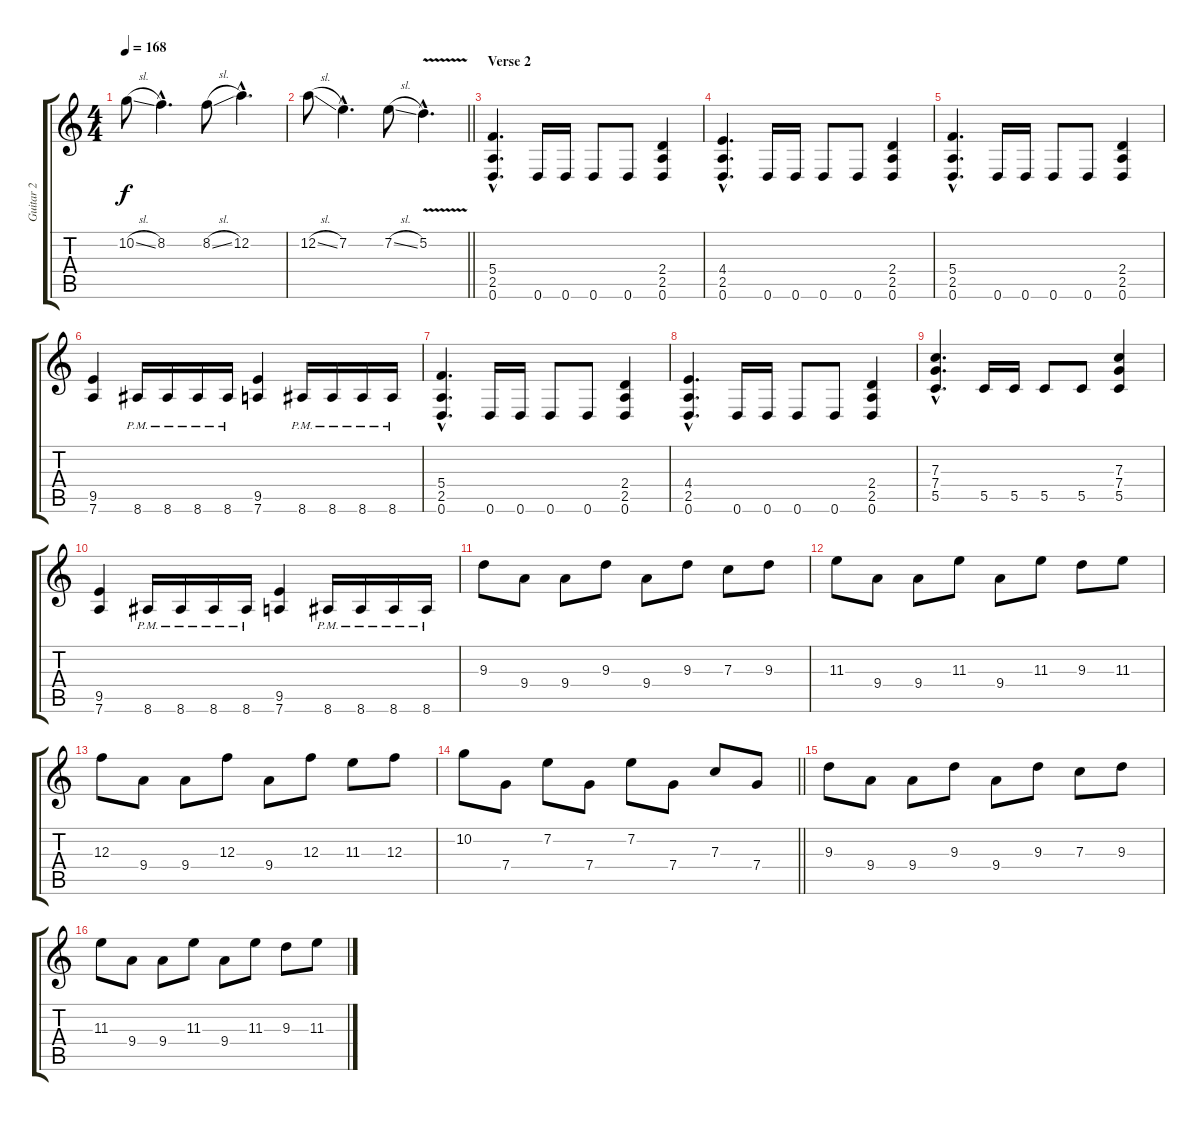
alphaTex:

\track ("Guitar 2" "Guitar 2") {instrument distortionguitar}
\staff {score tabs}
\tuning (D4 A3 F3 C3 G2 D2) {hide}
\ts (4 4)
\tempo 168
\clef g2
\ks c
10.2{sl}.8{dy f} 8.2{hac}.4{d} 8.2{sl}.8 12.2{hac}.4{d} |
\barLineRight lightlight
12.2{sl}.8 7.2{hac}.4{d} 7.2{sl}.8 5.2{v hac}.4{d} |
\section ("" "Verse 2")
(5.4{hac} 2.5{hac} 0.6{hac}).4{d} 0.6.16 0.6.16 0.6.8 0.6.8 (2.4 2.5 0.6).4 |
(4.4{hac} 2.5{hac} 0.6{hac}).4{d} 0.6.16 0.6.16 0.6.8 0.6.8 (2.4 2.5 0.6).4 |
(5.4{hac} 2.5{hac} 0.6{hac}).4{d} 0.6.16 0.6.16 0.6.8 0.6.8 (2.4 2.5 0.6).4 |
(9.5 7.6).4 8.6{pm}.16 8.6{pm}.16 8.6{pm}.16 8.6{pm}.16 (9.5 7.6).4 8.6{pm}.16 8.6{pm}.16 8.6{pm}.16 8.6{pm}.16 |
(5.4{hac} 2.5{hac} 0.6{hac}).4{d} 0.6.16 0.6.16 0.6.8 0.6.8 (2.4 2.5 0.6).4 |
(4.4{hac} 2.5{hac} 0.6{hac}).4{d} 0.6.16 0.6.16 0.6.8 0.6.8 (2.4 2.5 0.6).4 |
(7.3{hac} 7.4{hac} 5.5{hac}).4{d} 5.5.16 5.5.16 5.5.8 5.5.8 (7.3 7.4 5.5).4 |
(9.5 7.6).4 8.6{pm}.16 8.6{pm}.16 8.6{pm}.16 8.6{pm}.16 (9.5 7.6).4 8.6{pm}.16 8.6{pm}.16 8.6{pm}.16 8.6{pm}.16 |
9.3.8 9.4.8 9.4.8 9.3.8 9.4.8 9.3.8 7.3.8 9.3.8 |
11.3.8 9.4.8 9.4.8 11.3.8 9.4.8 11.3.8 9.3.8 11.3.8 |
12.3.8 9.4.8 9.4.8 12.3.8 9.4.8 12.3.8 11.3.8 12.3.8 |
\barLineRight lightlight
10.2.8 7.4.8 7.2.8 7.4.8 7.2.8 7.4.8 7.3.8 7.4.8 |
9.3.8 9.4.8 9.4.8 9.3.8 9.4.8 9.3.8 7.3.8 9.3.8 |
11.3.8 9.4.8 9.4.8 11.3.8 9.4.8 11.3.8 9.3.8 11.3.8
